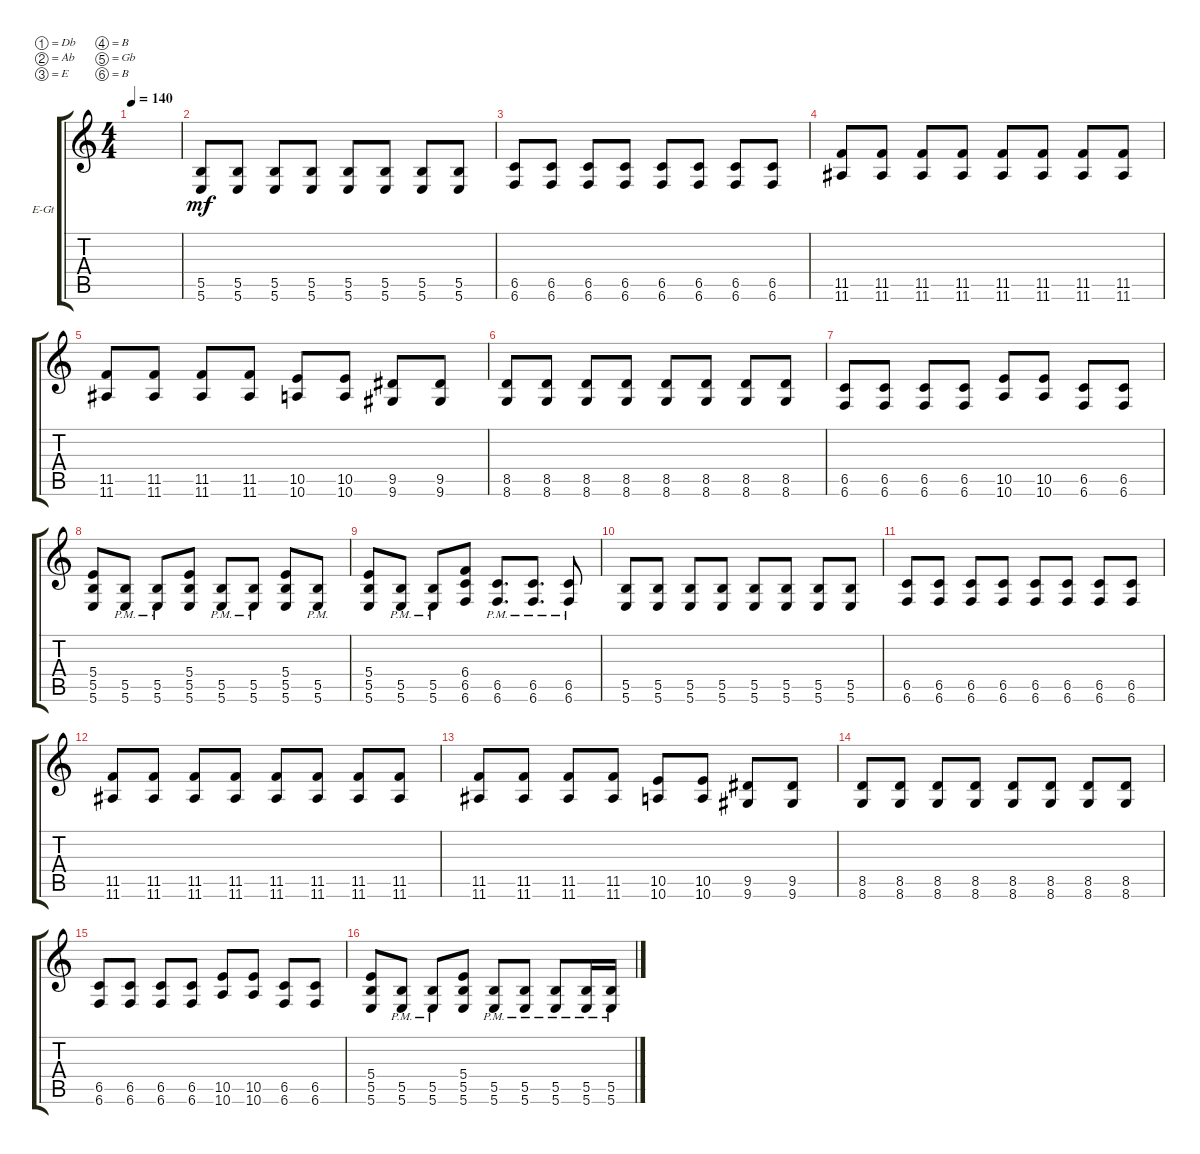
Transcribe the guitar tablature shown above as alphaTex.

\defaultSystemsLayout 4
\bracketExtendMode groupsimilarinstruments
\firstSystemTrackNameOrientation horizontal
\otherSystemsTrackNameOrientation horizontal
\track ("Electric Guitar" "E-Gt") {instrument distortionguitar}
\staff {score tabs}
\tuning (Db4 Ab3 E3 B2 Gb2 B1)
\ts (4 4)
\tempo 140
\clef g2
\ks c
|
(5.5 5.6).8{dy mf} (5.6 5.5).8 (5.5 5.6).8 (5.6 5.5).8 (5.5 5.6).8 (5.5 5.6).8 (5.6 5.5).8 (5.5 5.6).8 |
(6.6 6.5).8 (6.5 6.6).8 (6.5 6.6).8 (6.5 6.6).8 (6.6 6.5).8 (6.5 6.6).8 (6.5 6.6).8 (6.5 6.6).8 |
(11.6 11.5).8 (11.5 11.6).8 (11.5 11.6).8 (11.6 11.5).8 (11.5 11.6).8 (11.5 11.6).8 (11.5 11.6).8 (11.6 11.5).8 |
(11.5 11.6).8 (11.5 11.6).8 (11.5 11.6).8 (11.5 11.6).8 (10.5 10.6).8 (10.5 10.6).8 (9.5 9.6).8 (9.5 9.6).8 |
(8.6 8.5).8 (8.6 8.5).8 (8.6 8.5).8 (8.6 8.5).8 (8.6 8.5).8 (8.6 8.5).8 (8.6 8.5).8 (8.6 8.5).8 |
(6.6 6.5).8 (6.6 6.5).8 (6.6 6.5).8 (6.6 6.5).8 (10.6 10.5).8 (10.6 10.5).8 (6.6 6.5).8 (6.5 6.6).8 |
(5.6 5.5 5.4).8 (5.5{pm} 5.6{pm}).8 (5.6{pm} 5.5{pm}).8 (5.4 5.5 5.6).8 (5.6{pm} 5.5{pm}).8 (5.5{pm} 5.6{pm}).8 (5.6 5.5 5.4).8 (5.5{pm} 5.6{pm}).8 |
(5.6 5.5 5.4).8 (5.5{pm} 5.6{pm}).8 (5.6{pm} 5.5{pm}).8 (6.5 6.6 6.4).8 (6.6{pm} 6.5{pm}).8{d} (6.6{pm} 6.5{pm}).8{d} (6.6{pm} 6.5{pm}).8 |
(5.5 5.6).8 (5.6 5.5).8 (5.5 5.6).8 (5.6 5.5).8 (5.5 5.6).8 (5.5 5.6).8 (5.6 5.5).8 (5.5 5.6).8 |
(6.6 6.5).8 (6.5 6.6).8 (6.5 6.6).8 (6.5 6.6).8 (6.6 6.5).8 (6.5 6.6).8 (6.5 6.6).8 (6.5 6.6).8 |
(11.6 11.5).8 (11.5 11.6).8 (11.5 11.6).8 (11.6 11.5).8 (11.5 11.6).8 (11.5 11.6).8 (11.5 11.6).8 (11.6 11.5).8 |
(11.5 11.6).8 (11.5 11.6).8 (11.5 11.6).8 (11.5 11.6).8 (10.5 10.6).8 (10.5 10.6).8 (9.5 9.6).8 (9.5 9.6).8 |
(8.6 8.5).8 (8.6 8.5).8 (8.6 8.5).8 (8.6 8.5).8 (8.6 8.5).8 (8.6 8.5).8 (8.6 8.5).8 (8.6 8.5).8 |
(6.6 6.5).8 (6.6 6.5).8 (6.6 6.5).8 (6.6 6.5).8 (10.6 10.5).8 (10.6 10.5).8 (6.6 6.5).8 (6.5 6.6).8 |
(5.6 5.5 5.4).8 (5.5{pm} 5.6{pm}).8 (5.6{pm} 5.5{pm}).8 (5.4 5.5 5.6).8 (5.6{pm} 5.5{pm}).8 (5.5{pm} 5.6{pm}).8 (5.6{pm} 5.5{pm}).8 (5.6{pm} 5.5{pm}).16 (5.6{pm} 5.5{pm}).16
